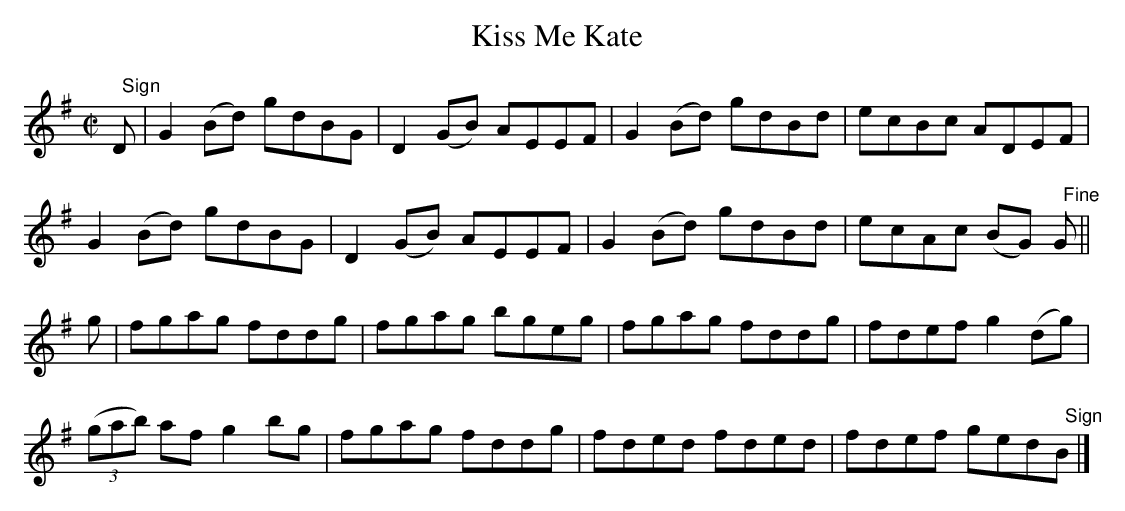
X:1
T: Kiss Me Kate
M: C|
L: 1/8
K: G
"   Sign"D | G2 (Bd)   gdBG  | D2 (GB) AEEF | G2 (Bd) gdBd    | ecBc    ADEF  |
    G2 (Bd)   gdBG  | D2 (GB) AEEF | G2 (Bd) gdBd    | ecAc   (BG) "   Fine"G ||
g | fgag      fddg  | fgag    bgeg | fgag    fddg    | fdef    g2 (dg)        |
   ((3gab) af g2 bg | fgag    fddg | fded    fded    | fdef    ged"   Sign"B  |]
